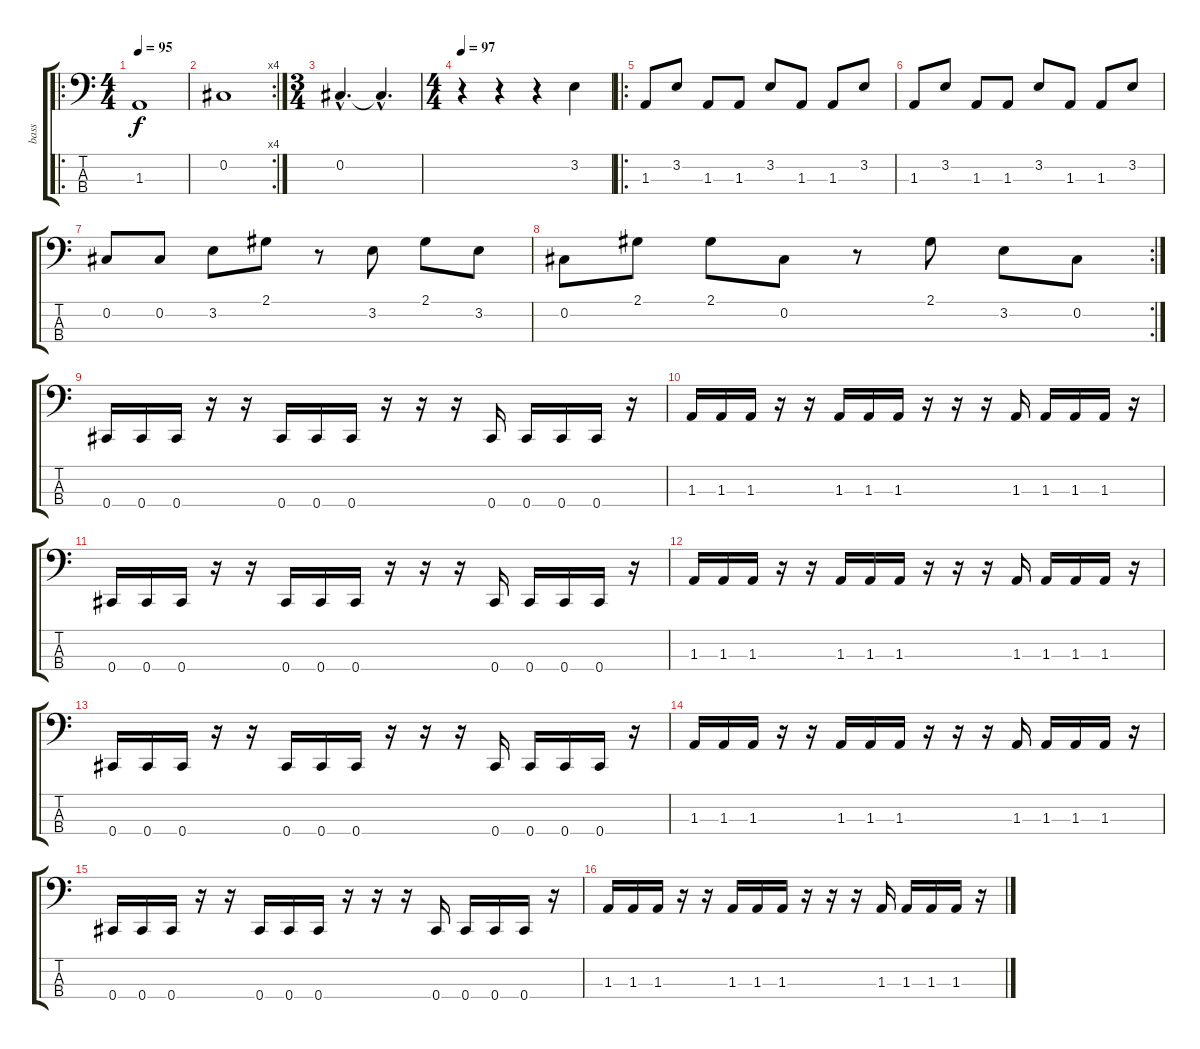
\track ("bass" "bass") {instrument electricbasspick}
\staff {score tabs}
\tuning (Gb2 Db2 Ab1 Db1) {hide}
\ro
\ts (4 4)
\tempo 95
\clef f4
\ks c
1.3.1{dy f instrument electricbasspick} |
\rc 4
0.2.1 |
\ts (3 4)
0.2{hac}.4{d} 0.2{hac t}.4{d} |
\ts (4 4)
\tempo 97
r.4 r.4 r.4 3.2.4 |
\ro
1.3.8 3.2.8 1.3.8 1.3.8 3.2.8 1.3.8 1.3.8 3.2.8 |
1.3.8 3.2.8 1.3.8 1.3.8 3.2.8 1.3.8 1.3.8 3.2.8 |
0.2.8 0.2.8 3.2.8 2.1.8 r.8 3.2.8 2.1.8 3.2.8 |
\rc 2
0.2.8 2.1.8 2.1.8 0.2.8 r.8 2.1.8 3.2.8 0.2.8 |
0.4.16 0.4.16 0.4.16 r.16 r.16 0.4.16 0.4.16 0.4.16 r.16 r.16 r.16 0.4.16 0.4.16 0.4.16 0.4.16 r.16 |
1.3.16 1.3.16 1.3.16 r.16 r.16 1.3.16 1.3.16 1.3.16 r.16 r.16 r.16 1.3.16 1.3.16 1.3.16 1.3.16 r.16 |
0.4.16 0.4.16 0.4.16 r.16 r.16 0.4.16 0.4.16 0.4.16 r.16 r.16 r.16 0.4.16 0.4.16 0.4.16 0.4.16 r.16 |
1.3.16 1.3.16 1.3.16 r.16 r.16 1.3.16 1.3.16 1.3.16 r.16 r.16 r.16 1.3.16 1.3.16 1.3.16 1.3.16 r.16 |
0.4.16 0.4.16 0.4.16 r.16 r.16 0.4.16 0.4.16 0.4.16 r.16 r.16 r.16 0.4.16 0.4.16 0.4.16 0.4.16 r.16 |
1.3.16 1.3.16 1.3.16 r.16 r.16 1.3.16 1.3.16 1.3.16 r.16 r.16 r.16 1.3.16 1.3.16 1.3.16 1.3.16 r.16 |
0.4.16 0.4.16 0.4.16 r.16 r.16 0.4.16 0.4.16 0.4.16 r.16 r.16 r.16 0.4.16 0.4.16 0.4.16 0.4.16 r.16 |
1.3.16 1.3.16 1.3.16 r.16 r.16 1.3.16 1.3.16 1.3.16 r.16 r.16 r.16 1.3.16 1.3.16 1.3.16 1.3.16 r.16
